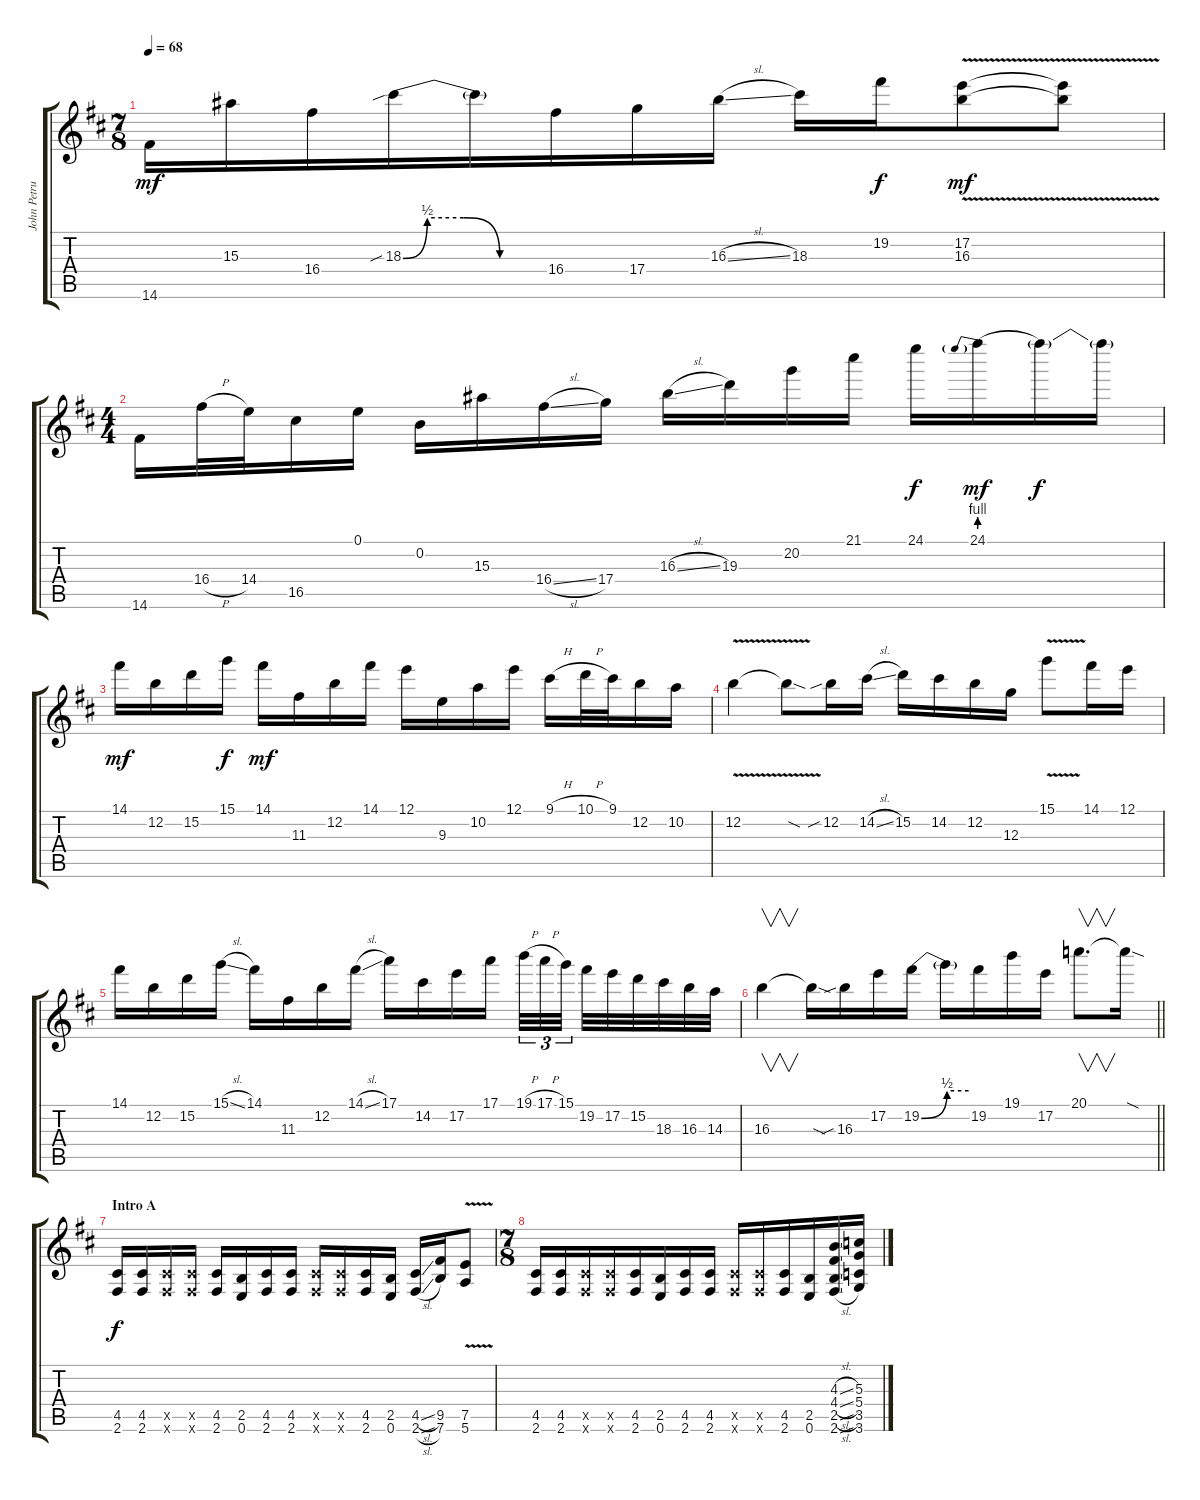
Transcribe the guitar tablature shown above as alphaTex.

\track ("John Petrucci" "John Petru") {instrument distortionguitar}
\staff {score tabs}
\tuning (E4 B3 G3 D3 A2 E2) {hide}
\ts (7 8)
\tempo 68
\clef g2
\ks d
14.6.16{dy mf} 15.3.16 16.4.16 18.3{be (custom 0 0 10 2 25 2 40 0 60 0) sib}.16 18.3{t}.16 16.4.16 17.4.16 16.3{sl}.16 18.3.16 19.2.16{dy f} (17.2{v} 16.3{v}).8{dy mf} (17.2{v t} 16.3{v t}).8 |
\ts (4 4)
14.6.16 16.4{h}.32 14.4.32 16.5.16 0.1.16 0.2.16 15.3.16 16.4{sl}.16 17.4.16 16.3{sl}.16 19.3.16 20.2.16 21.1.16 24.1.16{dy f} 24.1{be (prebend 0 4 60 4)}.16{dy mf} 24.1{t}.16{dy f} 24.1{t}.16 |
14.1.16{dy mf} 12.2.16 15.2.16 15.1.16{dy f} 14.1.16{dy mf} 11.3.16 12.2.16 14.1.16 12.1.16 9.3.16 10.2.16 12.1.16 9.1{h}.16 10.1{h}.32 9.1.32 12.2.16 10.2.16 |
12.2{v}.4 12.2{sod t}.8 12.2{sib}.16 14.2{sl}.16 15.2.16 14.2.16 12.2.16 12.3.16 15.1{v}.8 14.1.16 12.1.16 |
14.1.16 12.2.16 15.2.16 15.1{sl}.16 14.1.16 11.3.16 12.2.16 14.1{sl}.16 17.1.16 14.2.16 17.2.16 17.1.16 19.1{h}.32{tu (3 2)} 17.1{h}.32{tu (3 2)} 15.1.32{tu (3 2) beam splitsecondary} 19.2.32 17.2.32 15.2.32 18.3.32 16.3.32 14.3.32 |
\barLineRight lightlight
16.3.4{v} 16.3{sod t}.16 16.3{sib}.16 17.2.16 19.2{be (bend 0 0 60 2)}.16 19.2{be (hold 0 2 60 2) t}.16 19.2.16 19.1.16 17.2.16 20.1.8{v d} 20.1{sod t}.16 |
\section ("" "Intro A")
(4.5 2.6).16{dy f} (4.5 2.6).16 (4.5{x} 2.6{x}).16 (4.5{x} 2.6{x}).16 (4.5 2.6).16 (2.5 0.6).16 (4.5 2.6).16 (4.5 2.6).16 (4.5{x} 2.6{x}).16 (4.5{x} 2.6{x}).16 (4.5 2.6).16 (2.5 0.6).16 (4.5{sl} 2.6{sl}).16 (9.5 7.6).16 (7.5{v} 5.6{v}).8 |
\ts (7 8)
(4.5 2.6).16 (4.5 2.6).16 (4.5{x} 2.6{x}).16 (4.5{x} 2.6{x}).16 (4.5 2.6).16 (2.5 0.6).16 (4.5 2.6).16 (4.5 2.6).16 (4.5{x} 2.6{x}).16 (4.5{x} 2.6{x}).16 (4.5 2.6).16 (2.5 0.6).16 (4.3{sl} 4.4{sl} 2.5{sl} 2.6{sl}).16 (5.3 5.4 3.5 3.6).16
